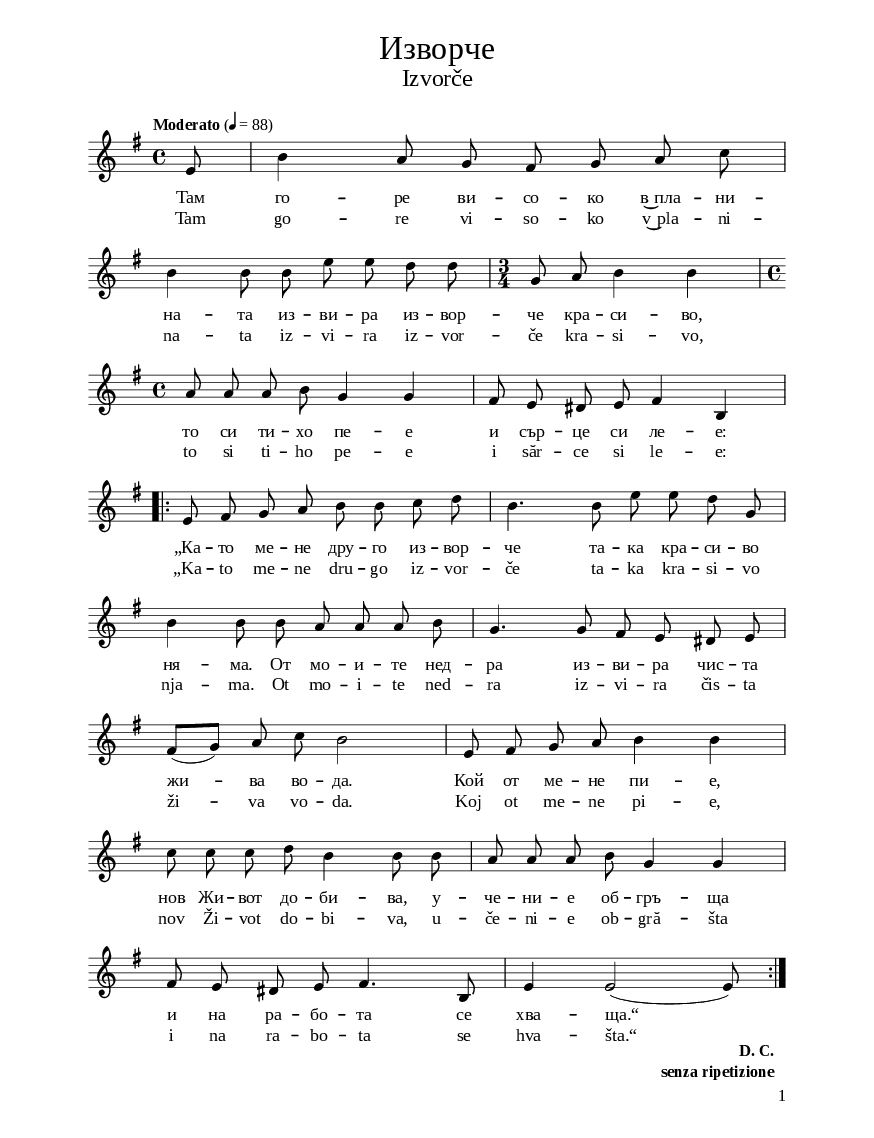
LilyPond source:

\version "2.24.1"

% include paper part and global functions
\include "include/globals.ily"

\bookpart {
  \label #'ref177
  \tocItem \markup "Изворче – Izvorče"
  \include "include/bookpart-paper.ily"
  \score {
    \include "include/score-layout.ily"

    \new Voice \absolute {
      \clef treble
      \key e \minor
      \time 4/4
      \tempoFunc "Moderato" 4 "88"
      \autoBeamOff
      \partial 8
      e'8 | % 2
      b'4  a'8  g'8  fis'8  g'8
      a'8 c''8 \break | % 3
      b'4 b'8 b'8 e''8
      e''8 d''8 d''8 | % 4
      \time 3/4  | % 4
      g'8  a'8 b'4 b'4 \break | % 5
      \time 4/4  | % 5
      a'8  a'8  a'8 b'8  g'4
      g'4 | % 6
      fis'8  e'8  dis'8  e'8  fis'4
      b4 \break | % 7
      \repeat volta 2 {
        e'8  fis'8  g'8  a'8 b'8
        b'8 c''8 d''8 | % 8
        b'4. b'8 e''8 e''8
        d''8  g'8 \break | % 9
        b'4 b'8 b'8  a'8  a'8
        a'8 b'8 |
        g'4.  g'8  fis'8  e'8  dis'8
        e'8 \break | % 11
        fis'8 ( [  g'8 ] )   a'8 c''8
        b'2 | % 12
        e'8  fis'8  g'8  a'8 b'4
        b'4 \break | % 13
        c''8 c''8 c''8 d''8
        b'4 b'8 b'8 | % 14
        a'8  a'8  a'8 b'8  g'4
        g'4 \break | % 15
        fis'8  e'8  dis'8  e'8  fis'4.
        b8 | % 16
        e'4  e'2 (e'8)
      }
    }

    \addlyrics {
      Там го -- ре ви -- со -- ко в~пла
      -- ни -- на -- та из -- ви -- ра из --
      вор -- че кра -- си -- во, то си
      ти -- хо пе -- е и сър -- це си
      ле -- е: „Ка -- то ме -- не дру --
      го из -- вор -- че та -- ка кра --
      си -- во ня -- ма. От мо -- и -- те
      нед -- ра из -- ви -- ра чис -- та
      жи -- ва во -- да. Кой от ме --
      не пи -- е, нов Жи -- вот до -- би
      -- ва, у -- че -- ни -- е об -- гръ --
      ща и на ра -- бо -- та се хва --
      ща.“}
      \addlyrics {
        Tam go -- re vi -- so -- ko v~pla
        -- ni -- na -- ta iz -- vi -- ra iz --
        vor -- če kra -- si -- vo, to si
        ti -- ho pe -- e i săr -- ce si
        le -- e: „Ka -- to me -- ne dru --
        go iz -- vor -- če ta -- ka kra --
        si -- vo nja -- ma. Ot mo -- i -- te
        ned -- ra iz -- vi -- ra čis -- ta
        ži -- va vo -- da. Koj ot me --
        ne pi -- e, nov Ži -- vot do -- bi
        -- va, u -- če -- ni -- e ob -- gră --
        šta i na ra -- bo -- ta se hva --
        šta.“}


        \header {
          title = \titleFunc "Изворче" "Izvorče"
        }

        \midi{}
      } % score

      \markup \dc-two "D. C.""senza ripetizione"
      \pageBreak

      % include foreign translation(s) of the song
       \version "2.24.0"

\markup \fill-line { \fontsize #deTitleFontSize "Quellchen" }
\markup \null
\markup \null
\markup \fontsize #deCoupletFontSize {
  \hspace #16
  \override #`(baseline-skip . ,deCoupletBaselineSkip)

  \column {
  
 \line { " "Dort oben, hoch im Gebirge,}

 \line { " "entspringt ein schönes Quellchen;}

 \line { " "es singt leise und gießt sein Herz aus:}

 \line { " "Es gibt kein anderes kleines, }

 \line { " "so schönes Quellchen wie mich. }

 \line { " "Aus meinen Tiefen }

 \line { " "entspringt reines und belebendes Wasser.}

 \line { " "Wer von meinem Wasser trinkt, }

 \line { " "gewinnt das neue Leben,}

 \line { " "er umarmt die Lehre }

 \line { " "und macht sich an die Arbeit.}
  }
}


    } % bookpart


